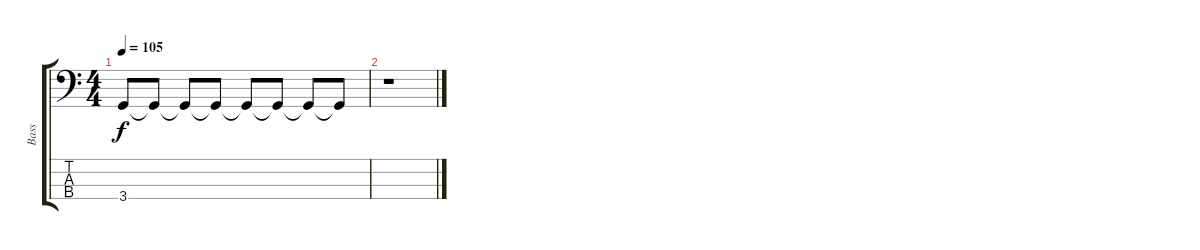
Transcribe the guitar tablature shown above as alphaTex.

\track ("Bass" "Bass") {instrument electricbasspick}
\staff {score tabs}
\tuning (G2 D2 A1 E1) {hide}
\ts (4 4)
\tempo 105
\clef f4
\ks c
3.4.8{dy f} 3.4{t}.8 3.4{t}.8 3.4{t}.8 3.4{t}.8 3.4{t}.8 3.4{t}.8 3.4{t}.8 |
r.1
